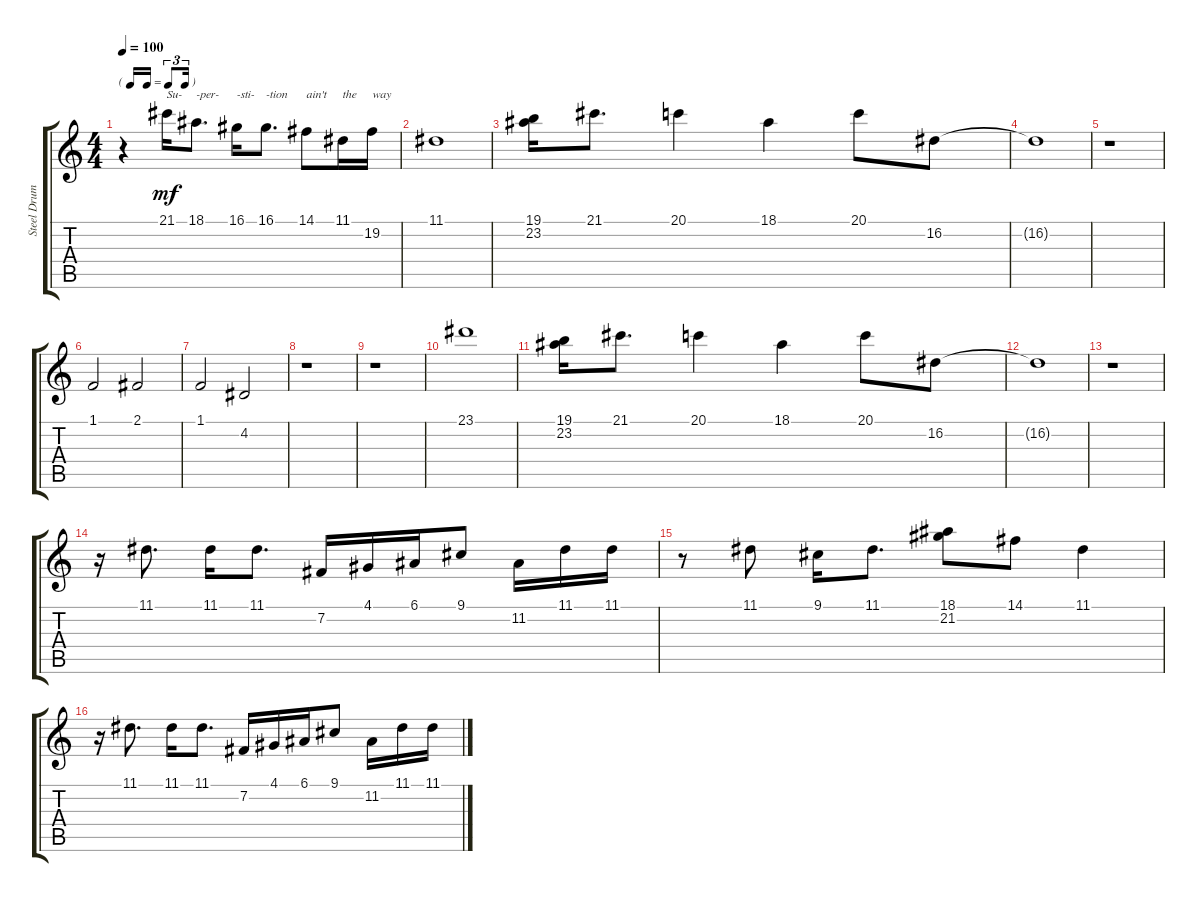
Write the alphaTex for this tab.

\track ("Steel Drums" "Steel Drum") {instrument steeldrums}
\staff {score tabs}
\tuning (E4 B3 G3 D3 A2 E2) {hide}
\ts (4 4)
\tf triplet16th
\tempo 100
\clef g2
\ks c
r.4{dy mf} 21.1.16{txt "Su-"} 18.1.8{d txt "-per-"} 16.1.16{txt "-sti-"} 16.1.8{d txt "-tion"} 14.1.8{txt "ain't"} 11.1.16{txt "the"} 19.2.16{txt "way"} |
11.1.1 |
(19.1 23.2).16 21.1.8{d} 20.1.4 18.1.4 20.1.8 16.2.8 |
16.2{t}.1 |
r.1 |
1.1.2 2.1.2 |
1.1.2 4.2.2 |
r.1 |
r.1 |
23.1.1 |
(19.1 23.2).16 21.1.8{d} 20.1.4 18.1.4 20.1.8 16.2.8 |
16.2{t}.1 |
r.1 |
r.16 11.1.8{d} 11.1.16 11.1.8{d} 7.2.16 4.1.16 6.1.16 9.1.8 11.2.16 11.1.16 11.1.16 |
r.8 11.1.8 9.1.16 11.1.8{d} (18.1 21.2).8 14.1.8 11.1.4 |
r.16 11.1.8{d} 11.1.16 11.1.8{d} 7.2.16 4.1.16 6.1.16 9.1.8 11.2.16 11.1.16 11.1.16
